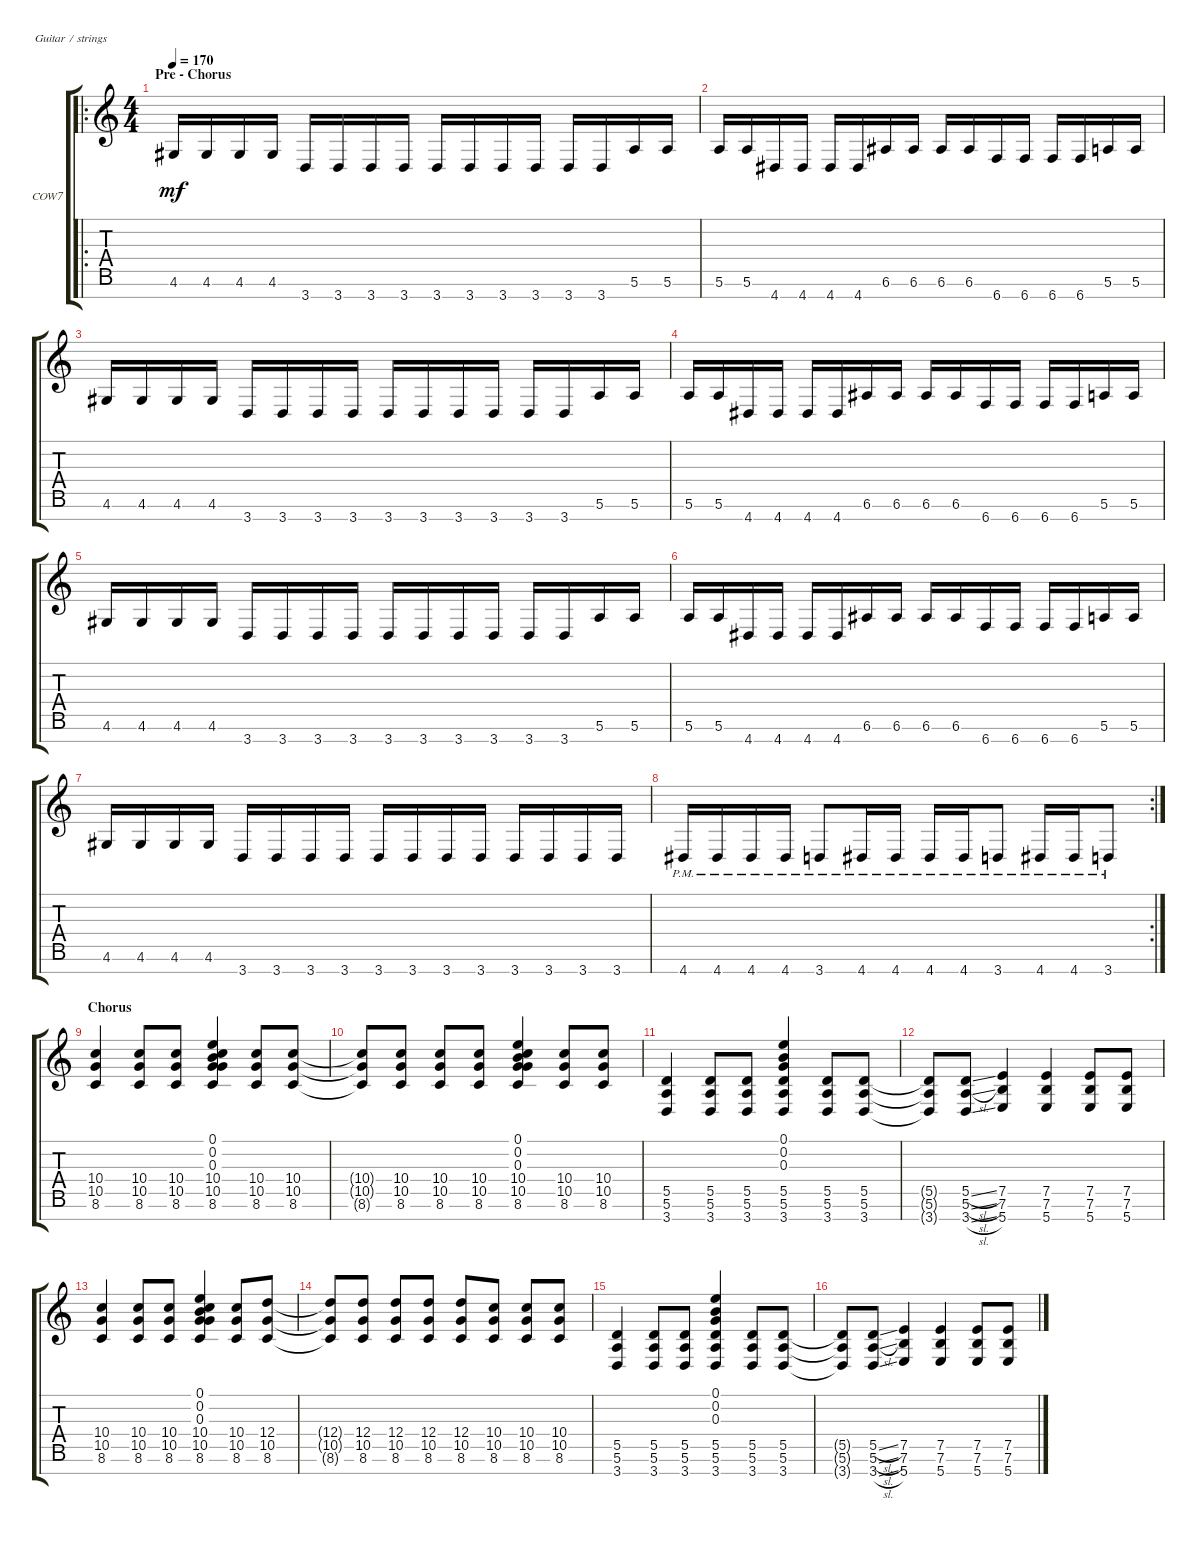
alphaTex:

\defaultSystemsLayout 4
\bracketExtendMode groupsimilarinstruments
\firstSystemTrackNameOrientation horizontal
\otherSystemsTrackNameOrientation horizontal
\track ("Christian Olde Wolbers" "COW7") {instrument distortionguitar}
\staff {score tabs}
\tuning (E4 B3 G3 D3 A2 E2 B1)
\ro
\ts (4 4)
\section ("" "Pre - Chorus")
\tempo 170
\clef g2
\scale
0.485797
\ks c
4.6.16{dy mf} 4.6.16 4.6.16 4.6.16 3.7.16 3.7.16 3.7.16 3.7.16 3.7.16 3.7.16 3.7.16 3.7.16 3.7.16 3.7.16 5.6.16 5.6.16 |
\scale
0.514306 5.6.16 5.6.16 4.7.16 4.7.16 4.7.16 4.7.16 6.6.16 6.6.16 6.6.16 6.6.16 6.7.16 6.7.16 6.7.16 6.7.16 5.6.16 5.6.16 |
\scale
0.468305 4.6.16 4.6.16 4.6.16 4.6.16 3.7.16 3.7.16 3.7.16 3.7.16 3.7.16 3.7.16 3.7.16 3.7.16 3.7.16 3.7.16 5.6.16 5.6.16 |
\scale
0.531739 5.6.16 5.6.16 4.7.16 4.7.16 4.7.16 4.7.16 6.6.16 6.6.16 6.6.16 6.6.16 6.7.16 6.7.16 6.7.16 6.7.16 5.6.16 5.6.16 |
\scale
0.469733 4.6.16 4.6.16 4.6.16 4.6.16 3.7.16 3.7.16 3.7.16 3.7.16 3.7.16 3.7.16 3.7.16 3.7.16 3.7.16 3.7.16 5.6.16 5.6.16 |
\scale
0.530313 5.6.16 5.6.16 4.7.16 4.7.16 4.7.16 4.7.16 6.6.16 6.6.16 6.6.16 6.6.16 6.7.16 6.7.16 6.7.16 6.7.16 5.6.16 5.6.16 |
\scale
0.466642 4.6.16 4.6.16 4.6.16 4.6.16 3.7.16 3.7.16 3.7.16 3.7.16 3.7.16 3.7.16 3.7.16 3.7.16 3.7.16 3.7.16 3.7.16 3.7.16 |
\rc 2
\scale
0.533333 4.7{pm}.16 4.7{pm}.16 4.7{pm}.16 4.7{pm}.16 3.7{pm}.8 4.7{pm}.16 4.7{pm}.16 4.7{pm}.16 4.7{pm}.16 3.7{pm}.8 4.7{pm}.16 4.7{pm}.16 3.7{pm}.8 |
\section ("" "Chorus")
\scale
0.466062 (8.6 10.5 10.4).4 (8.6 10.5 10.4).8 (8.6 10.5 10.4).8 (0.3 0.2 0.1 8.6 10.5 10.4).4 (8.6 10.5 10.4).8 (8.6 10.5 10.4).8 |
\scale
0.533656 (8.6{t} 10.5{t} 10.4{t}).8 (8.6 10.5 10.4).8 (8.6 10.5 10.4).8 (8.6 10.5 10.4).8 (8.6 10.5 10.4 0.3 0.2 0.1).4 (8.6 10.5 10.4).8 (8.6 10.5 10.4).8 |
\scale
0.475575 (3.7 5.5 5.6).4 (3.7 5.5 5.6).8 (3.7 5.5 5.6).8 (0.3 0.2 0.1 3.7 5.6 5.5).4 (3.7 5.5 5.6).8 (3.7 5.5 5.6).8 |
\scale
0.524238 (3.7{t} 5.5{t} 5.6{t}).8 (3.7{sl} 5.5{sl} 5.6{sl}).8 (5.7 7.6 7.5).4 (5.7 7.6 7.5).4 (5.7 7.6 7.5).8 (5.7 7.6 7.5).8 |
\scale
0.505056 (8.6 10.5 10.4).4 (8.6 10.5 10.4).8 (8.6 10.5 10.4).8 (0.3 0.2 0.1 8.6 10.5 10.4).4 (8.6 10.5 10.4).8 (8.6 10.5 12.4).8 |
\scale
0.494937 (8.6{t} 10.5{t} 12.4{t}).8 (8.6 10.5 12.4).8 (8.6 10.5 12.4).8 (8.6 10.5 12.4).8 (8.6 10.5 12.4).8 (8.6 10.5 10.4).8 (8.6 10.5 10.4).8 (8.6 10.5 10.4).8 |
\scale
0.496998 (3.7 5.5 5.6).4 (3.7 5.5 5.6).8 (3.7 5.5 5.6).8 (0.3 0.2 0.1 3.7 5.6 5.5).4 (3.7 5.5 5.6).8 (3.7 5.5 5.6).8 |
\scale
0.502869 (3.7{t} 5.5{t} 5.6{t}).8 (3.7{sl} 5.5{sl} 5.6{sl}).8 (5.7 7.6 7.5).4 (5.7 7.6 7.5).4 (5.7 7.6 7.5).8 (5.7 7.6 7.5).8
